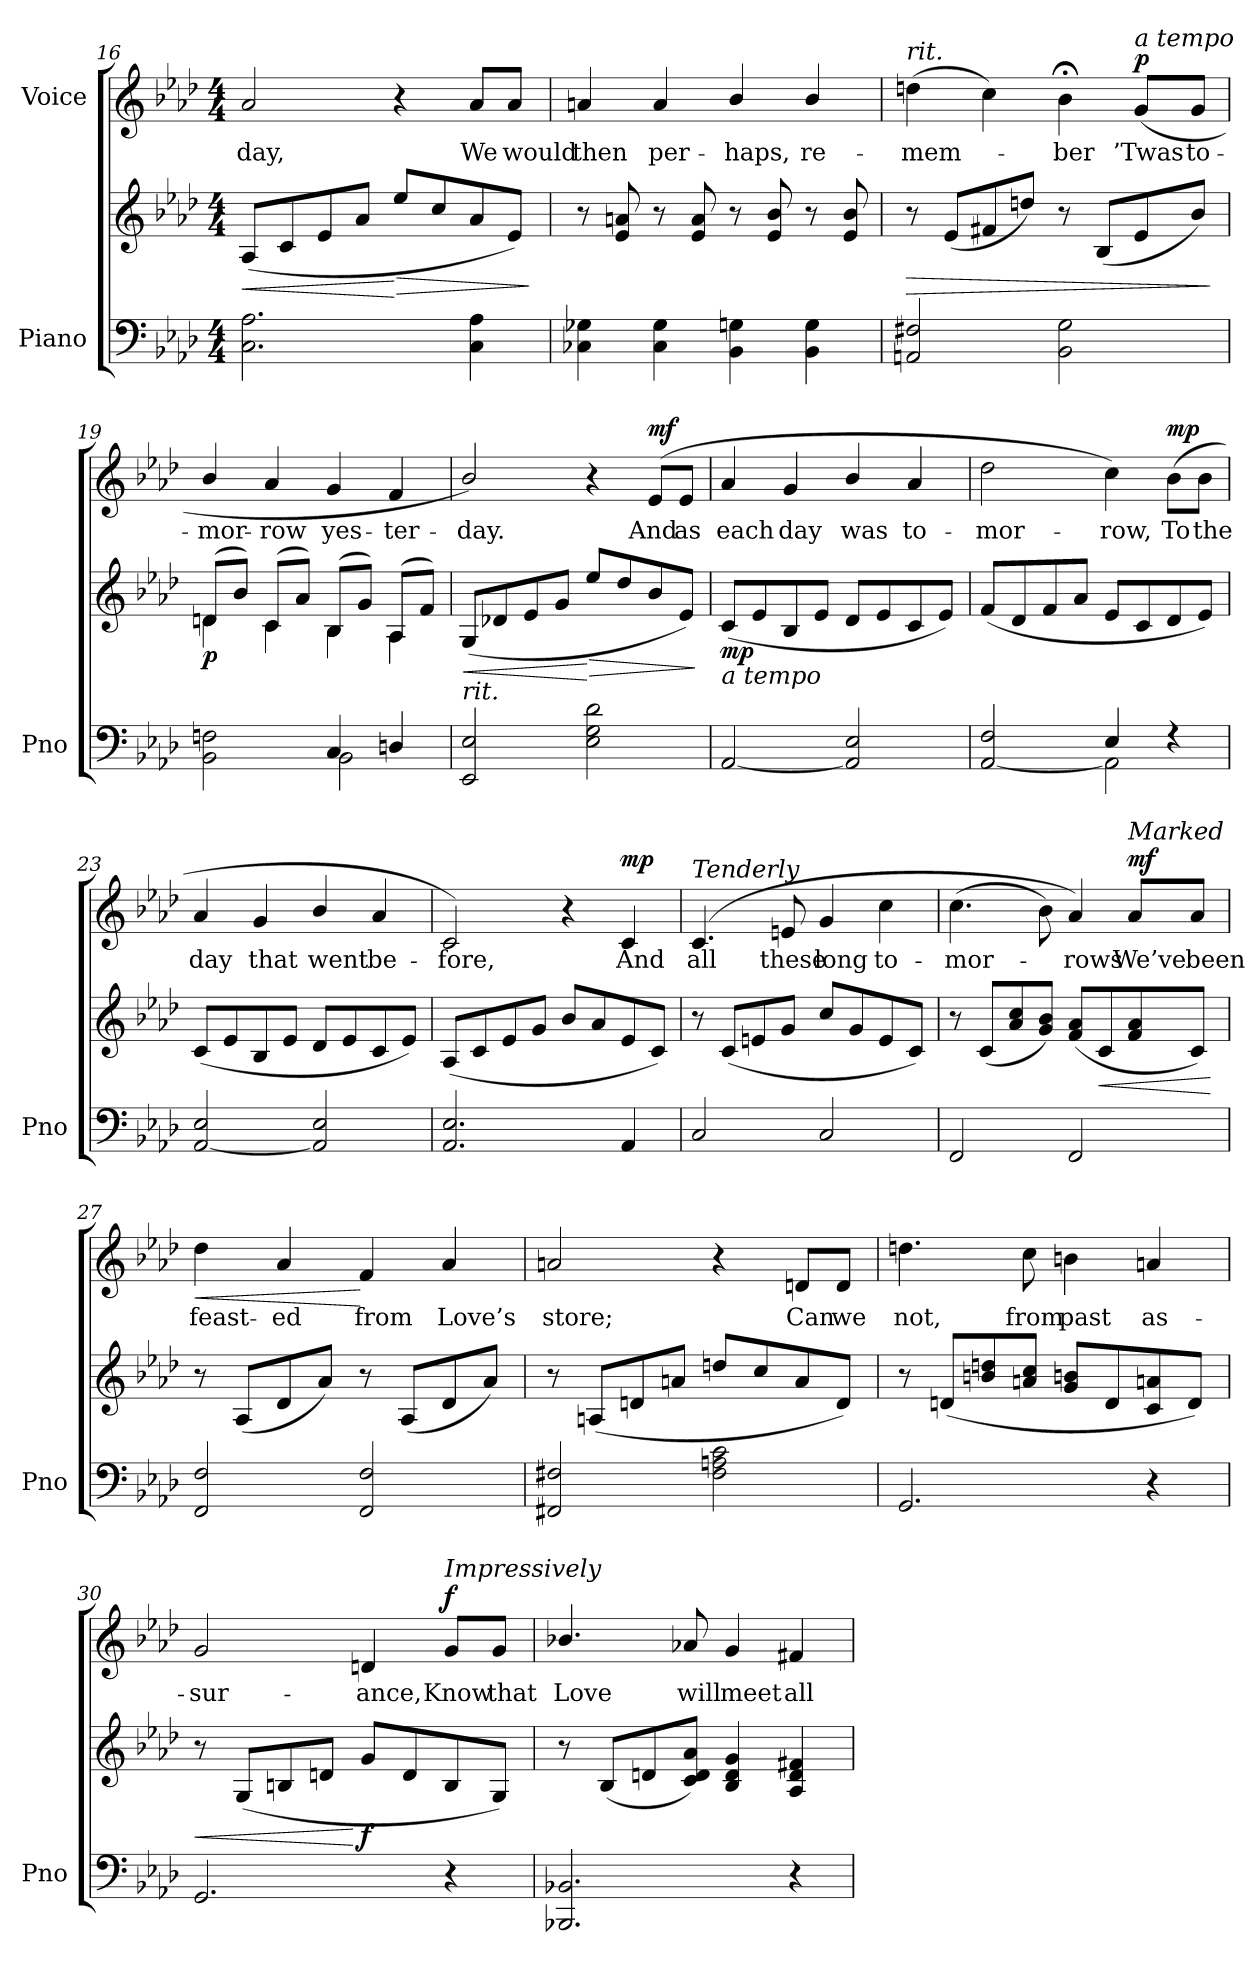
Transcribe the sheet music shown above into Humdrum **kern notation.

**kern	**kern	**dynam	**kern	**text	**dynam
*part2	*part2	*part2	*part1	*part1	*part1
*staff3	*staff2	*staff2/3	*staff1	*staff1	*staff1
*I"Piano	*	*	*I"Voice	*	*
*I'Pno	*	*	*	*	*
!!LO:LB:g=z
*clefF4	*clefG2	*	*clefG2	*	*
*k[b-e-a-d-]	*k[b-e-a-d-]	*	*k[b-e-a-d-]	*	*
*M4/4	*M4/4	*	*M4/4	*	*
=16	=16	=16	=16	=16	=16
!	!	!LO:HP:b	!	!LO:LY:b	!
2.C\ 2.A-\	(<8A-/L	<	2a-/	-day,	.
.	8c/	.	.	.	.
.	8e-/	.	.	.	.
.	8a-/J	.	.	.	.
!	!	!LO:HP:n=1:b	!	!	!
.	8ee-/L	[ >	4r	.	.
.	8cc/	.	.	.	.
!	!	!	!	!LO:LY:b	!
4C\ 4A-\	8a-/	.	8a-/L	We	.
!	!	!	!	!LO:LY:b	!
.	8e-/J)	.	8a-/J	would	.
.	.	]	.	.	.
=17	=17	=17	=17	=17	=17
!	!	!	!	!LO:LY:b	!
4C-X\ 4G-X\	8r	.	4an/	then	.
.	8e-/ 8an/	.	.	.	.
!	!	!	!	!LO:LY:b	!
4C-\ 4G-\	8r	.	4a/	per-	.
.	8e-/ 8a/	.	.	.	.
!	!	!	!	!LO:LY:b	!
4BB-\ 4Gn\	8r	.	4b-/	-haps,	.
.	8e-/ 8b-/	.	.	.	.
!	!	!	!	!LO:LY:b	!
4BB-\ 4G\	8r	.	4b-/	re-	.
.	8e-/ 8b-/	.	.	.	.
=18	=18	=18	=18	=18	=18
*	*	*	*MM90	*	*
!	!	!	!LO:TX:a:i:t=rit.	!	!
!	!	!LO:HP:b	!	!LO:LY:b	!
2AAn/ 2F#X/	8r	>	(>4ddn\	-mem-	.
.	(<8e-/L	.	.	.	.
.	8f#X/	.	4cc\)	.	.
.	8ddn/J)	.	.	.	.
!	!	!	!	!LO:LY:b	!
2BB-\ 2G\	8r	.	4b-;<\	-ber	.
.	(<8B-/L	.	.	.	.
*	*	*	*MM92	*	*
!	!	!	!LO:TX:a:i:t=a tempo	!	!
!	!	!	!	!LO:LY:b	!LO:DY:a
.	8e-/	.	(>8g/L	’Twas	p
!	!	!	!	!LO:LY:b	!
.	8b-/J)	.	8g/J	to-	.
.	.	]	.	.	.
!!LO:LB:g=z
=19	=19	=19	=19	=19	=19
*^	*^	*	*	*	*
!	!	!	!	!LO:DY:b	!	!LO:LY:b	!
2BB-\ 2Fn\	2ryy	(<8dn/L	4d\	p	4b-/	-mor-	.
.	.	8b-/J)	.	.	.	.	.
!	!	!	!	!	!	!LO:LY:b	!
.	.	(<8c/L	4c\	.	4a-/	-row	.
.	.	8a-/J)	.	.	.	.	.
!	!	!	!	!	!	!LO:LY:b	!
4C/	2BB-\	(<8B-/L	4B-\	.	4g/	yes-	.
.	.	8g/J)	.	.	.	.	.
!	!	!	!	!	!	!LO:LY:b	!
4Dn/	.	(<8A-/L	4A-\	.	4f/	-ter-	.
.	.	8f/J)	.	.	.	.	.
*v	*v	*	*	*	*	*	*
*	*v	*v	*	*	*	*
=20	=20	=20	=20	=20	=20
*	*	*	*MM90	*	*
!	!LO:TX:b:i:t=rit.	!	!	!	!
!	!	!LO:HP:b	!	!LO:LY:b	!
2EE-/ 2E-/	(>8G/L	<	2b-/)	-day.	.
.	8d-X/	.	.	.	.
.	8e-/	.	.	.	.
.	8g/J	.	.	.	.
*	*	*	*MM88	*	*
!	!	!LO:HP:n=1:b	!	!	!
2E-\ 2G\ 2d-\	8ee-/L	[ >	4r	.	.
.	8dd-/	.	.	.	.
!	!	!	!	!LO:LY:b	!LO:DY:a
.	8b-/	.	(>8e-/L	And	mf
!	!	!	!	!LO:LY:b	!
.	8e-/J)	.	8e-/J	as	.
.	.	]	.	.	.
=21	=21	=21	=21	=21	=21
!	!LO:TX:b:i:t=a tempo	!	!	!	!
!	!	!LO:DY:b	!	!LO:LY:b	!
[2AA-/	(<8c/L	mp	4a-/	each	.
.	8e-/	.	.	.	.
!	!	!	!	!LO:LY:b	!
.	8B-/	.	4g/	day	.
.	8e-/J	.	.	.	.
!	!	!	!	!LO:LY:b	!
2AA-/] 2E-/	8d-/L	.	4b-/	was	.
.	8e-/	.	.	.	.
!	!	!	!	!LO:LY:b	!
.	8c/	.	4a-/	to-	.
.	8e-/J)	.	.	.	.
!!LO:LB:g=z
=22	=22	=22	=22	=22	=22
*^	*	*	*	*	*
!	!	!	!	!	!LO:LY:b	!
[2AA-/ 2F/	2ryy	(<8f/L	.	2dd-\	-mor-	.
.	.	8d-/	.	.	.	.
.	.	8f/	.	.	.	.
.	.	8a-/J	.	.	.	.
!	!	!	!	!	!LO:LY:b	!
4E-/	2AA-\]	8e-/L	.	4cc\)	-row,	.
.	.	8c/	.	.	.	.
!	!	!	!	!	!LO:LY:b	!LO:DY:a
4r	.	8d-/	.	(>8b-\L	To	mp
!	!	!	!	!	!LO:LY:b	!
.	.	8e-/J)	.	8b-\J	the	.
*v	*v	*	*	*	*	*
=23	=23	=23	=23	=23	=23
!	!	!	!	!LO:LY:b	!
[2AA-/ 2E-/	(<8c/L	.	4a-/	day	.
.	8e-/	.	.	.	.
!	!	!	!	!LO:LY:b	!
.	8B-/	.	4g/	that	.
.	8e-/J	.	.	.	.
!	!	!	!	!LO:LY:b	!
2AA-/] 2E-/	8d-/L	.	4b-/	went	.
.	8e-/	.	.	.	.
!	!	!	!	!LO:LY:b	!
.	8c/	.	4a-/	be-	.
.	8e-/J)	.	.	.	.
=24	=24	=24	=24	=24	=24
!	!	!	!	!LO:LY:b	!
2.AA-/ 2.E-/	(<8A-/L	.	2c/)	-fore,	.
.	8c/	.	.	.	.
.	8e-/	.	.	.	.
.	8g/J	.	.	.	.
.	8b-/L	.	4r	.	.
.	8a-/	.	.	.	.
!	!	!	!	!LO:LY:b	!LO:DY:a
4AA-/	8e-/	.	4c/	And	mp
.	8c/J)	.	.	.	.
!!LO:PB:g=z
=25	=25	=25	=25	=25	=25
!	!	!	!LO:TX:a:i:t=Tenderly	!	!
!	!	!	!	!LO:LY:b	!
2C/	8r	.	(>4.c/	all	.
.	(<8c/L	.	.	.	.
.	8en/	.	.	.	.
!	!	!	!	!LO:LY:b	!
.	8g/J	.	8en/	these	.
!	!	!	!	!LO:LY:b	!
2C/	8cc/L	.	4g/	long	.
.	8g/	.	.	.	.
!	!	!	!	!LO:LY:b	!
.	8e/	.	4cc\	to-	.
.	8c/J)	.	.	.	.
=26	=26	=26	=26	=26	=26
!	!	!	!	!LO:LY:b	!
2FF/	8r	.	(>4.cc\	-mor-	.
.	(<8c/L	.	.	.	.
.	8a-/ 8cc/	.	.	.	.
.	8g/ 8b-/J)	.	8b-\)	.	.
!	!	!	!	!LO:LY:b	!
2FF/	(<8f/ 8a-/L	.	4a-/)	-rows	.
!	!	!LO:HP:b	!	!	!
.	8c/	<	.	.	.
!	!	!	!LO:TX:a:i:t=Marked	!	!
!	!	!	!	!LO:LY:b	!LO:DY:a
.	8f/ 8a-/	.	8a-/L	We’ve	mf
!	!	!	!	!LO:LY:b	!
.	8c/J)	.	8a-/J	been	.
.	.	[	.	.	.
=27	=27	=27	=27	=27	=27
!	!	!	!	!LO:LY:b	!LO:HP:b
2FF/ 2F/	8r	.	4dd-\	feast-	<
.	(<8A-/L	.	.	.	.
!	!	!	!	!LO:LY:b	!
.	8d-/	.	4a-/	-ed	.
.	8a-/J)	.	.	.	.
!	!	!	!	!LO:LY:b	!
2FF/ 2F/	8r	.	4f/	from	[
.	(<8A-/L	.	.	.	.
!	!	!	!	!LO:LY:b	!
.	8d-/	.	4a-/	Love’s	.
.	8a-/J)	.	.	.	.
!!LO:LB:g=z
=28	=28	=28	=28	=28	=28
!	!	!	!	!LO:LY:b	!
2FF#X/ 2F#X/	8r	.	2an/	store;	.
.	(<8An/L	.	.	.	.
.	8dn/	.	.	.	.
.	8an/J	.	.	.	.
2F#\ 2An\ 2c\	8ddn/L	.	4r	.	.
.	8cc/	.	.	.	.
!	!	!	!	!LO:LY:b	!
.	8a/	.	8dn/L	Can	.
!	!	!	!	!LO:LY:b	!
.	8d/J)	.	8d/J	we	.
=29	=29	=29	=29	=29	=29
!	!	!	!	!LO:LY:b	!
2.GG/	8r	.	4.ddn\	not,	.
.	(<8dn/L	.	.	.	.
.	8bn/ 8ddn/	.	.	.	.
!	!	!	!	!LO:LY:b	!
.	8an/ 8cc/J	.	8cc\	from	.
!	!	!	!	!LO:LY:b	!
.	8g/ 8bn/L	.	4bn\	past	.
.	8d/	.	.	.	.
!	!	!	!	!LO:LY:b	!
4r	8c/ 8an/	.	4an/	as-	.
.	8d/J)	.	.	.	.
=30	=30	=30	=30	=30	=30
!	!	!LO:HP:b	!	!LO:LY:b	!
2.GG/	8r	<	2g/	-sur-	.
.	(<8G/L	.	.	.	.
.	8Bn/	.	.	.	.
.	8dn/J	.	.	.	.
!	!	!LO:DY:n=1:b	!	!LO:LY:b	!
.	8g/L	[ f	4dn/	-ance,	.
.	8d/	.	.	.	.
!	!	!	!LO:TX:a:i:t=Impressively	!	!
!	!	!	!	!LO:LY:b	!LO:DY:a
4r	8B/	.	8g/L	Know	f
!	!	!	!	!LO:LY:b	!
.	8G/J)	.	8g/J	that	.
!!LO:LB:g=z
=31	=31	=31	=31	=31	=31
!	!	!	!	!LO:LY:b	!
2.BBB-X/ 2.BB-X/	8r	.	4.b-X/	Love	.
.	(<8B-/L	.	.	.	.
.	8dn/	.	.	.	.
!	!	!	!	!LO:LY:b	!
.	8c/ 8d/ 8a-/J)	.	8a-X/	will	.
!	!	!	!	!LO:LY:b	!
.	4B-/ 4d/ 4g/	.	4g/	meet	.
!	!	!	!	!LO:LY:b	!
4r	4A-/ 4d/ 4f#X/	.	4f#X/	all	.
=	=	=	=	=	=
*-	*-	*-	*-	*-	*-
